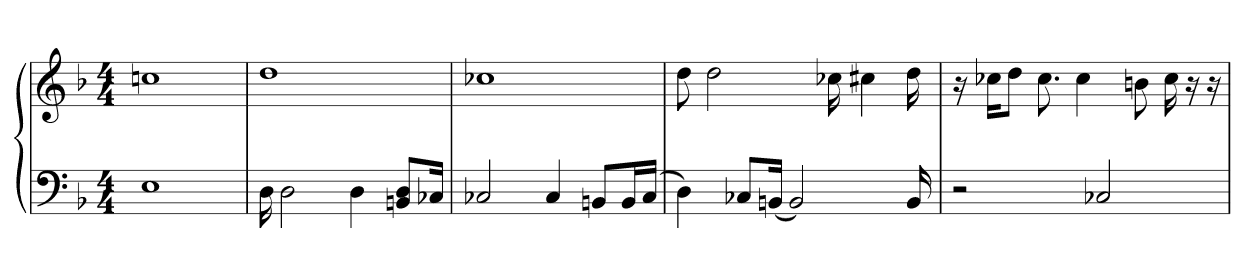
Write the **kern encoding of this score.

**kern	**kern
*part1	*part1
*staff2	*staff1
*clefF4	*clefG2
*k[b-]	*k[b-]
*M4/4	*M4/4
=1	=1
1E	1ccn
=2	=2
16D	1dd
2D	.
4D	.
8BBn/ 8D/L	.
16C-X/Jk	.
=3	=3
2C-X	1cc-X
4C-	.
8BBn/L	.
16BB/L	.
(16C-/JJ	.
=4	=4
4D)	8dd
.	2dd
8C-X/L	.
(16BBn/Jk	.
2BB)	.
.	16cc-X
.	4cc#X
16BB	16dd
=5	=5
2r	16r
.	16cc-X\KL
.	8dd\J
.	8.cc-
.	4cc-
2C-X	.
.	8bn
.	16cc-
.	16r
.	16r
=	=
*-	*-
